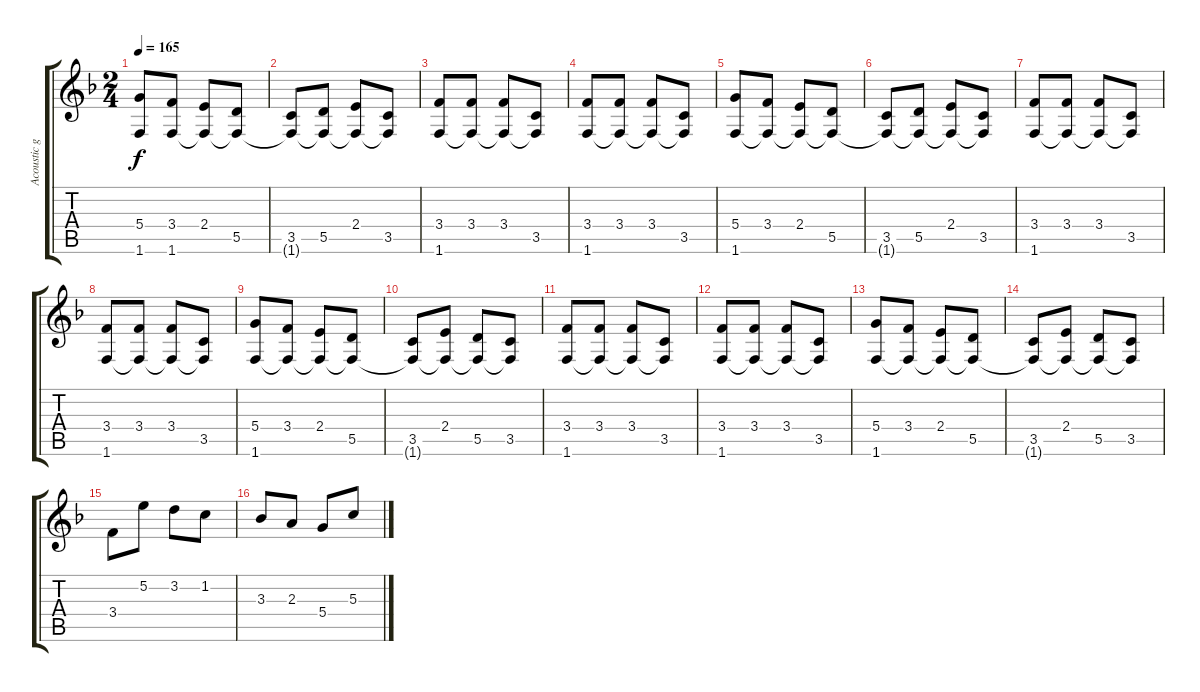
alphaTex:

\track ("Acoustic guitar 2" "Acoustic g") {instrument acousticguitarsteel}
\staff {score tabs}
\tuning (E4 B3 G3 D3 A2 E2) {hide}
\ts (2 4)
\tempo 165
\clef g2
\ks f
(5.4 1.6).8{dy f} (3.4 1.6).8 (2.4 1.6{t}).8 (5.5 1.6{t}).8 |
(3.5 1.6{t}).8 (5.5 1.6{t}).8 (2.4 1.6{t}).8 (3.5 1.6{t}).8 |
(3.4 1.6).8 (3.4 1.6{t}).8 (3.4 1.6{t}).8 (3.5 1.6{t}).8 |
(3.4 1.6).8 (3.4 1.6{t}).8 (3.4 1.6{t}).8 (3.5 1.6{t}).8 |
(5.4 1.6).8 (3.4 1.6{t}).8 (2.4 1.6{t}).8 (5.5 1.6{t}).8 |
(3.5 1.6{t}).8 (5.5 1.6{t}).8 (2.4 1.6{t}).8 (3.5 1.6{t}).8 |
(3.4 1.6).8 (3.4 1.6{t}).8 (3.4 1.6{t}).8 (3.5 1.6{t}).8 |
(3.4 1.6).8 (3.4 1.6{t}).8 (3.4 1.6{t}).8 (3.5 1.6{t}).8 |
(5.4 1.6).8 (3.4 1.6{t}).8 (2.4 1.6{t}).8 (5.5 1.6{t}).8 |
(3.5 1.6{t}).8 (2.4 1.6{t}).8 (5.5 1.6{t}).8 (3.5 1.6{t}).8 |
(3.4 1.6).8 (3.4 1.6{t}).8 (3.4 1.6{t}).8 (3.5 1.6{t}).8 |
(3.4 1.6).8 (3.4 1.6{t}).8 (3.4 1.6{t}).8 (3.5 1.6{t}).8 |
(5.4 1.6).8 (3.4 1.6{t}).8 (2.4 1.6{t}).8 (5.5 1.6{t}).8 |
(3.5 1.6{t}).8 (2.4 1.6{t}).8 (5.5 1.6{t}).8 (3.5 1.6{t}).8 |
3.4.8 5.2.8 3.2.8 1.2.8 |
3.3.8 2.3.8 5.4.8 5.3.8
